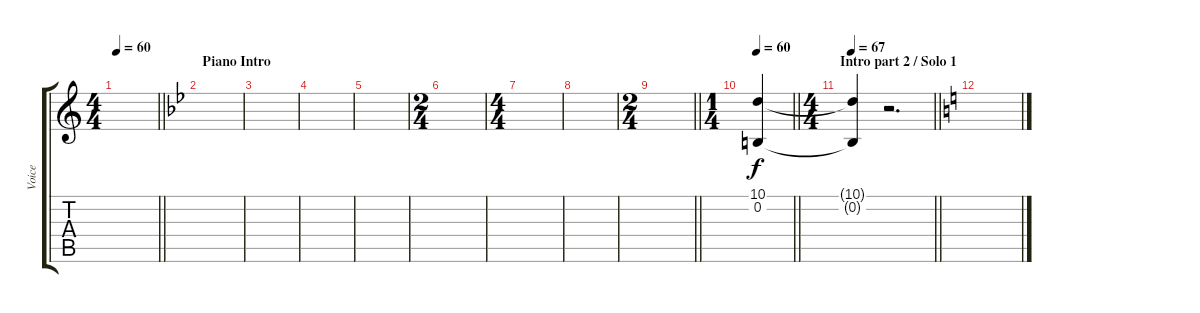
\track ("Voice" "Voice") {instrument lead2sawtooth}
\staff {score tabs}
\tuning (E4 B3 G3 D3 A2 D2) {hide}
\ts (4 4)
\tempo 60
\clef g2
\barLineRight lightlight
\ks c
|
\section ("" "Piano Intro")
\ks bb
|
|
|
|
\ts (2 4)
|
\ts (4 4)
|
|
\ts (2 4)
\barLineRight lightlight
|
\ts (1 4)
\tempo 67
\tempo 60
\barLineRight lightlight
(10.1 0.2).4{volume 10 instrument reversecymbal} |
\ts (4 4)
\section ("" "Intro part 2 / Solo 1")
\tempo 67
\barLineRight lightlight
(10.1{t} 0.2{t}).4 r.2{d} |
\ks c
